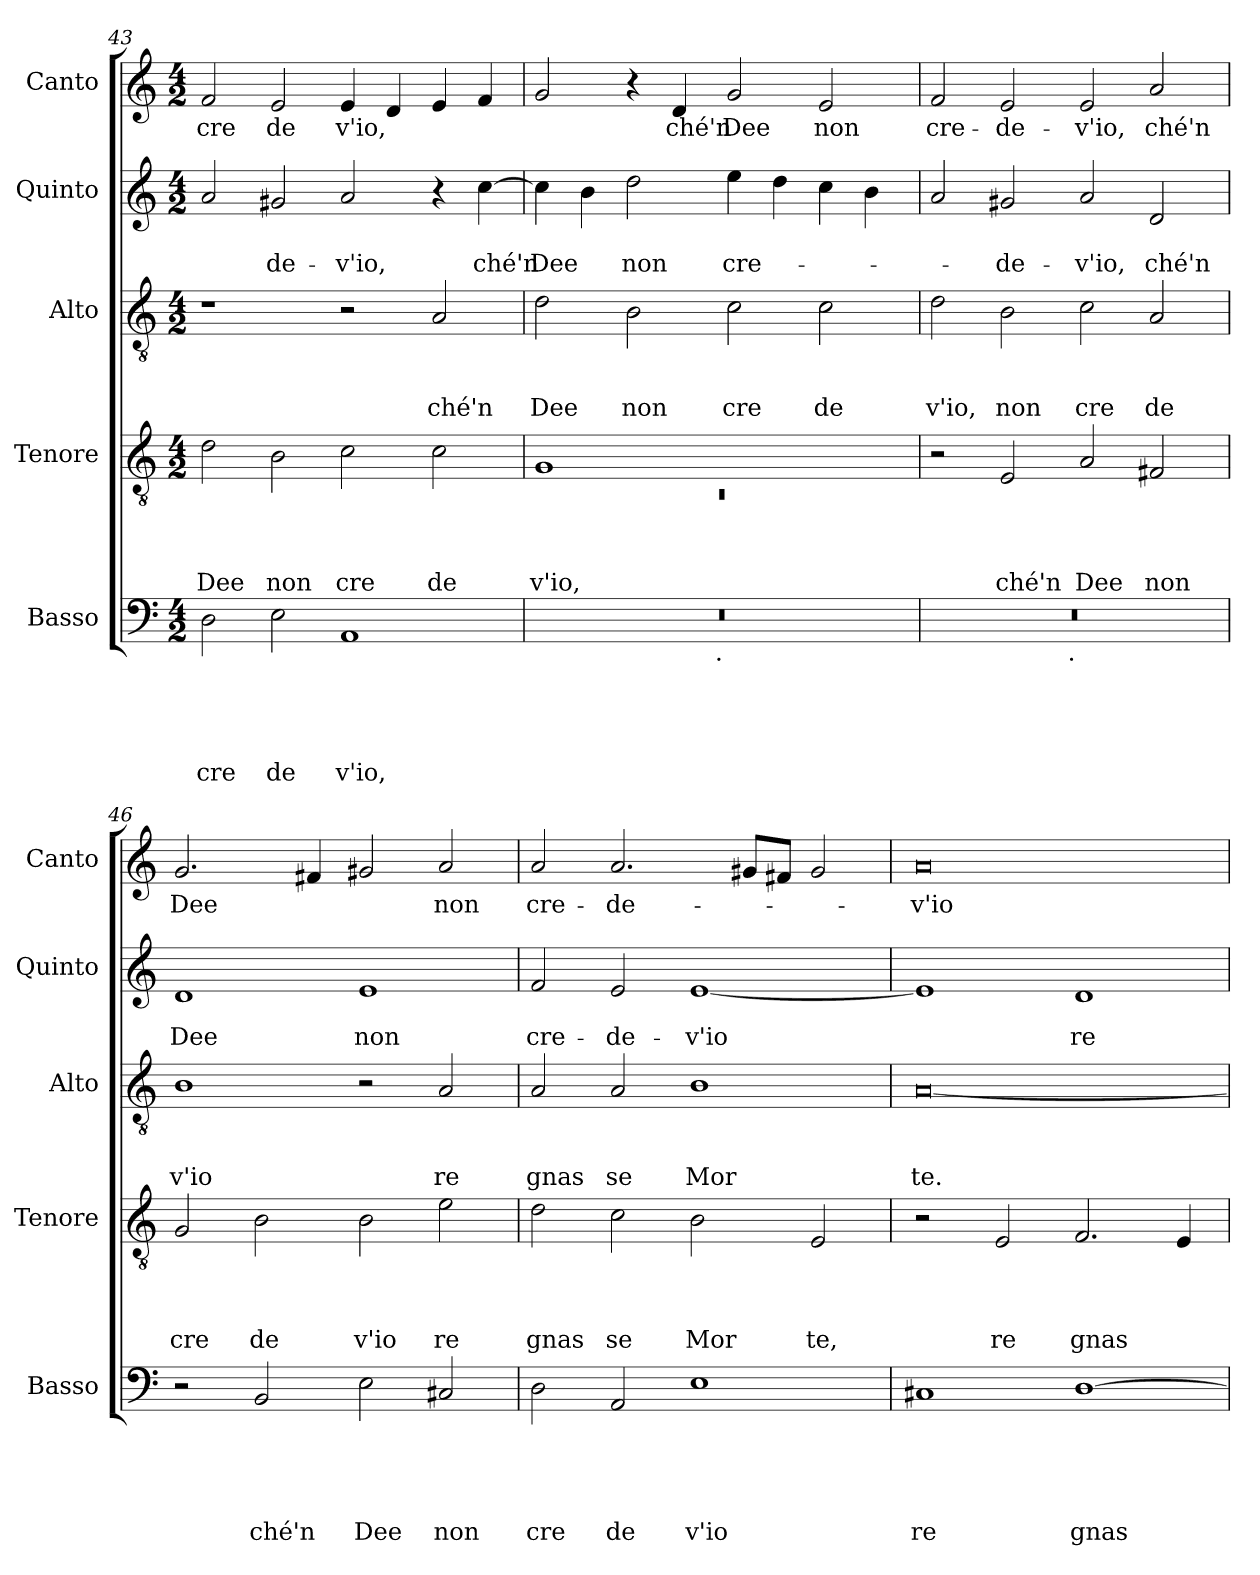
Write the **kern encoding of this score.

**kern	**text	**text	**text	**text	**text	**kern	**text	**text	**text	**text	**kern	**text	**text	**text	**kern	**text	**text	**kern	**text
*part5	*part5	*part5	*part5	*part5	*part5	*part4	*part4	*part4	*part4	*part4	*part3	*part3	*part3	*part3	*part2	*part2	*part2	*part1	*part1
*staff5	*staff5	*staff5	*staff5	*staff5	*staff5	*staff4	*staff4	*staff4	*staff4	*staff4	*staff3	*staff3	*staff3	*staff3	*staff2	*staff2	*staff2	*staff1	*staff1
*I"Basso	*	*	*	*	*	*I"Tenore	*	*	*	*	*I"Alto	*	*	*	*I"Quinto	*	*	*I"Canto	*
*I'Basso	*	*	*	*	*	*I'Tenore	*	*	*	*	*I'Alto	*	*	*	*I'Quinto	*	*	*I'Canto	*
*clefF4	*	*	*	*	*	*clefGv2	*	*	*	*	*clefGv2	*	*	*	*clefG2	*	*	*clefG2	*
*k[]	*	*	*	*	*	*k[]	*	*	*	*	*k[]	*	*	*	*k[]	*	*	*k[]	*
*C:	*	*	*	*	*	*C:	*	*	*	*	*C:	*	*	*	*C:	*	*	*C:	*
*M4/2	*	*	*	*	*	*M4/2	*	*	*	*	*M4/2	*	*	*	*M4/2	*	*	*M4/2	*
=43	=43	=43	=43	=43	=43	=43	=43	=43	=43	=43	=43	=43	=43	=43	=43	=43	=43	=43	=43
!	!	!	!	!	!LO:LY:b	!	!	!	!	!LO:LY:b	!	!	!	!	!	!	!	!	!LO:LY:b
2D\	.	.	.	.	cre	2d\	.	.	.	Dee	1r	.	.	.	2a/	.	.	2f/	cre
!	!	!	!	!	!LO:LY:b	!	!	!	!	!LO:LY:b	!	!	!	!	!	!	!LO:LY:b	!	!LO:LY:b
2E\	.	.	.	.	de	2B\	.	.	.	non	.	.	.	.	2g#X/	.	-de-	2e/	de
!	!	!	!	!	!LO:LY:b	!	!	!	!	!LO:LY:b	!	!	!	!	!	!	!LO:LY:b	!	!LO:LY:b
1AA	.	.	.	.	v'io,	2c\	.	.	.	cre	2r	.	.	.	2a/	.	-v'io,	4e/	v'io,
.	.	.	.	.	.	.	.	.	.	.	.	.	.	.	.	.	.	4d/	.
!	!	!	!	!	!	!	!	!	!	!LO:LY:b	!	!	!	!LO:LY:b	!	!	!	!	!
.	.	.	.	.	.	2c\	.	.	.	de	2A/	.	.	ché'n	4r	.	.	4e/	.
!	!	!	!	!	!	!	!	!	!	!	!	!	!	!	!	!	!LO:LY:b	!	!
.	.	.	.	.	.	.	.	.	.	.	.	.	.	.	[>4cc\	.	ché'n	4f/	.
!!LO:PB:g=z
=44	=44	=44	=44	=44	=44	=44	=44	=44	=44	=44	=44	=44	=44	=44	=44	=44	=44	=44	=44
*	*	*	*	*	*	*^	*	*	*	*	*	*	*	*	*	*	*	*	*
!	!	!	!	!	!	!	!LO:N:vis=1	!	!	!	!LO:LY:b	!	!	!	!LO:LY:b	!	!	!LO:LY:b	!	!
*^	*	*	*	*	*	*	*	*	*	*	*	*	*	*	*	*	*	*	*	*
0r	2ryy	.	.	.	.	.	1G	0rC	.	.	.	v'io,	2d\	.	.	Dee	4cc\]	.	Dee	2g/	.
.	.	.	.	.	.	.	.	.	.	.	.	.	.	.	.	.	4b\	.	.	.	.
!	!	!	!	!	!	!	!	!	!	!	!	!	!	!	!	!LO:LY:b	!	!	!LO:LY:b	!	!
.	4...ryy	.	.	.	.	.	.	.	.	.	.	.	2B\	.	.	non	2dd\	.	non	4r	.
!	!	!	!	!	!	!	!	!	!	!	!	!	!	!	!	!	!	!	!	!	!LO:LY:b
.	.	.	.	.	.	.	.	.	.	.	.	.	.	.	.	.	.	.	.	4d/	ché'n
!	!LO:TX:b:t=.	!	!	!	!	!	!	!	!	!	!	!	!	!	!	!	!	!	!	!	!
.	1ryy	.	.	.	.	.	.	.	.	.	.	.	.	.	.	.	.	.	.	.	.
!	!	!	!	!	!	!	!	!	!	!	!	!	!	!	!	!LO:LY:b	!	!	!LO:LY:b	!	!LO:LY:b
.	.	.	.	.	.	.	1ryy	.	.	.	.	.	2c\	.	.	cre	4ee\	.	cre-	2g/	Dee
.	.	.	.	.	.	.	.	.	.	.	.	.	.	.	.	.	4dd\	.	.	.	.
!	!	!	!	!	!	!	!	!	!	!	!	!	!	!	!	!LO:LY:b	!	!	!	!	!LO:LY:b
.	.	.	.	.	.	.	.	.	.	.	.	.	2c\	.	.	de	4cc\	.	.	2e/	non
.	.	.	.	.	.	.	.	.	.	.	.	.	.	.	.	.	4b\	.	.	.	.
.	32ryy	.	.	.	.	.	.	.	.	.	.	.	.	.	.	.	.	.	.	.	.
=45	=45	=45	=45	=45	=45	=45	=45	=45	=45	=45	=45	=45	=45	=45	=45	=45	=45	=45	=45	=45	=45
!	!	!	!	!	!	!	!	!	!	!	!	!	!	!	!	!LO:LY:b	!	!	!	!	!LO:LY:b
*	*	*	*	*	*	*	*v	*v	*	*	*	*	*	*	*	*	*	*	*	*	*
0r	2ryy	.	.	.	.	.	2r	.	.	.	.	2d\	.	.	v'io,	2a/	.	.	2f/	cre-
!	!	!	!	!	!	!	!	!	!	!	!LO:LY:b	!	!	!	!LO:LY:b	!	!	!LO:LY:b	!	!LO:LY:b
.	4...ryy	.	.	.	.	.	2E/	.	.	.	ché'n	2B\	.	.	non	2g#X/	.	-de-	2e/	-de-
!	!LO:TX:b:t=.	!	!	!	!	!	!	!	!	!	!	!	!	!	!	!	!	!	!	!
.	1ryy	.	.	.	.	.	.	.	.	.	.	.	.	.	.	.	.	.	.	.
!	!	!	!	!	!	!	!	!	!	!	!LO:LY:b	!	!	!	!LO:LY:b	!	!	!LO:LY:b	!	!LO:LY:b
.	.	.	.	.	.	.	2A/	.	.	.	Dee	2c\	.	.	cre	2a/	.	-v'io,	2e/	-v'io,
!	!	!	!	!	!	!	!	!	!	!	!LO:LY:b	!	!	!	!LO:LY:b	!	!	!LO:LY:b	!	!LO:LY:b
.	.	.	.	.	.	.	2F#X/	.	.	.	non	2A/	.	.	de	2d/	.	ché'n	2a/	ché'n
.	32ryy	.	.	.	.	.	.	.	.	.	.	.	.	.	.	.	.	.	.	.
=46	=46	=46	=46	=46	=46	=46	=46	=46	=46	=46	=46	=46	=46	=46	=46	=46	=46	=46	=46	=46
!	!	!	!	!	!	!	!	!	!	!	!LO:LY:b	!	!	!	!LO:LY:b	!	!	!LO:LY:b	!	!LO:LY:b
*v	*v	*	*	*	*	*	*	*	*	*	*	*	*	*	*	*	*	*	*	*
2r	.	.	.	.	.	2G/	.	.	.	cre	1B	.	.	v'io	1d	.	Dee	2.g/	Dee
!	!	!	!	!	!LO:LY:b	!	!	!	!	!LO:LY:b	!	!	!	!	!	!	!	!	!
2BB/	.	.	.	.	ché'n	2B\	.	.	.	de	.	.	.	.	.	.	.	.	.
.	.	.	.	.	.	.	.	.	.	.	.	.	.	.	.	.	.	4f#X/	.
!	!	!	!	!	!LO:LY:b	!	!	!	!	!LO:LY:b	!	!	!	!	!	!	!LO:LY:b	!	!
2E\	.	.	.	.	Dee	2B\	.	.	.	v'io	2r	.	.	.	1e	.	non	2g#X/	.
!	!	!	!	!	!LO:LY:b	!	!	!	!	!LO:LY:b	!	!	!	!LO:LY:b	!	!	!	!	!LO:LY:b
2C#X/	.	.	.	.	non	2e\	.	.	.	re	2A/	.	.	re	.	.	.	2a/	non
=47	=47	=47	=47	=47	=47	=47	=47	=47	=47	=47	=47	=47	=47	=47	=47	=47	=47	=47	=47
!	!	!	!	!	!LO:LY:b	!	!	!	!	!LO:LY:b	!	!	!	!LO:LY:b	!	!	!LO:LY:b	!	!LO:LY:b
2D\	.	.	.	.	cre	2d\	.	.	.	gnas	2A/	.	.	gnas	2f/	.	cre-	2a/	cre-
!	!	!	!	!	!LO:LY:b	!	!	!	!	!LO:LY:b	!	!	!	!LO:LY:b	!	!	!LO:LY:b	!	!LO:LY:b
2AA/	.	.	.	.	de	2c\	.	.	.	se	2A/	.	.	se	2e/	.	-de-	2.a/	-de-
!	!	!	!	!	!LO:LY:b	!	!	!	!	!LO:LY:b	!	!	!	!LO:LY:b	!	!	!LO:LY:b	!	!
1E	.	.	.	.	v'io	2B\	.	.	.	Mor	1B	.	.	Mor	[<1e	.	-v'io	.	.
.	.	.	.	.	.	.	.	.	.	.	.	.	.	.	.	.	.	8g#/L	.
.	.	.	.	.	.	.	.	.	.	.	.	.	.	.	.	.	.	8f#/J	.
!	!	!	!	!	!	!	!	!	!	!LO:LY:b	!	!	!	!	!	!	!	!	!
.	.	.	.	.	.	2E/	.	.	.	te,	.	.	.	.	.	.	.	2g#/	.
=48	=48	=48	=48	=48	=48	=48	=48	=48	=48	=48	=48	=48	=48	=48	=48	=48	=48	=48	=48
!	!	!	!	!	!LO:LY:b	!	!	!	!	!	!	!	!	!LO:LY:b	!	!	!	!	!LO:LY:b
1C#X	.	.	.	.	re	2r	.	.	.	.	[<0A	.	.	te.	1e]	.	.	0a	-v'io
!	!	!	!	!	!	!	!	!	!	!LO:LY:b	!	!	!	!	!	!	!	!	!
.	.	.	.	.	.	2E/	.	.	.	re	.	.	.	.	.	.	.	.	.
!	!	!	!	!	!LO:LY:b	!	!	!	!	!LO:LY:b	!	!	!	!	!	!	!LO:LY:b	!	!
[>1D	.	.	.	.	gnas	2.F/	.	.	.	gnas	.	.	.	.	1d	.	re-	.	.
.	.	.	.	.	.	4E/	.	.	.	.	.	.	.	.	.	.	.	.	.
=	=	=	=	=	=	=	=	=	=	=	=	=	=	=	=	=	=	=	=
*-	*-	*-	*-	*-	*-	*-	*-	*-	*-	*-	*-	*-	*-	*-	*-	*-	*-	*-	*-
